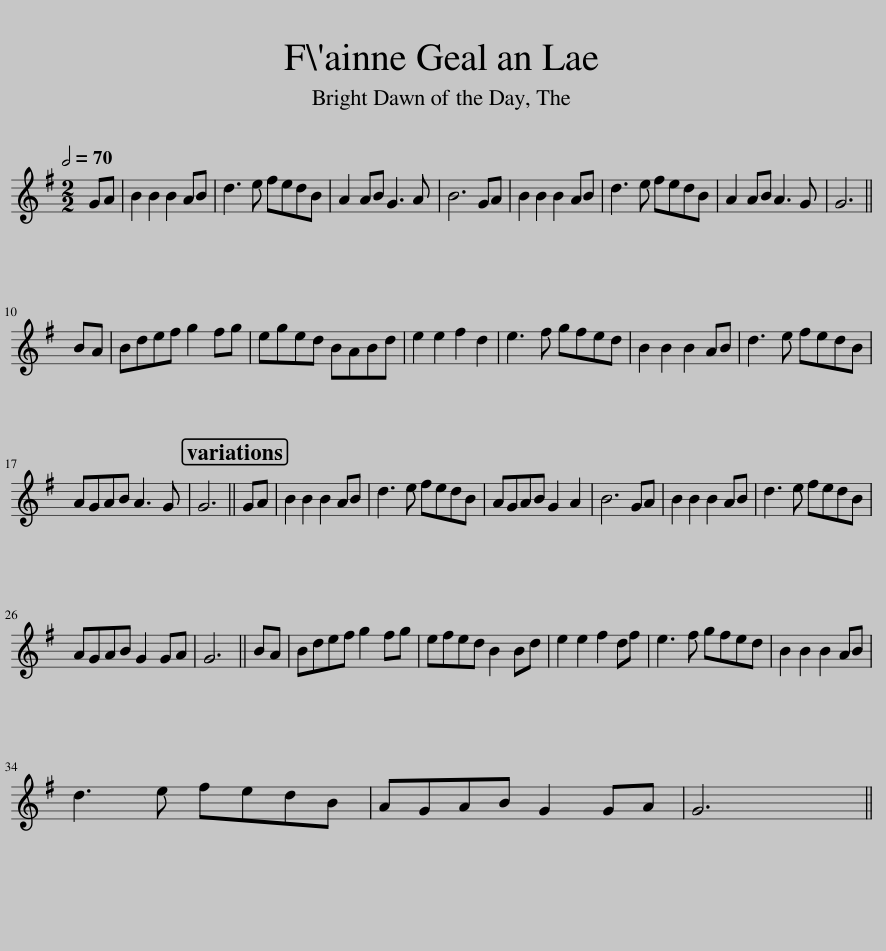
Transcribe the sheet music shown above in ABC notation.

X:1
L:1/8
Q:1/2=70
M:2/2
I:linebreak $
K:G
V:1 treble
V:1
 GA | B2 B2 B2 AB | d3 e fedB | A2 AB G3 A | B6 GA | %5
 B2 B2 B2 AB | d3 e fedB | A2 AB A3 G | G6 ||$ BA | %10
 Bdef g2 fg | eged BABd | e2 e2 f2 d2 | e3 f gfed | B2 B2 B2 AB | %15
 d3 e fedB |$ AGAB A3 G | G6 || GA | B2 B2 B2 AB | %20
 d3 e fedB | AGAB G2 A2 | B6 GA | B2 B2 B2 AB | d3 e fedB |$ %25
 AGAB G2 GA | G6 || BA | Bdef g2 fg | efed B2 Bd | %30
 e2 e2 f2 df | e3 f gfed | B2 B2 B2 AB |$ d3 e fedB | AGAB G2 GA | %35
 G6 || %36
